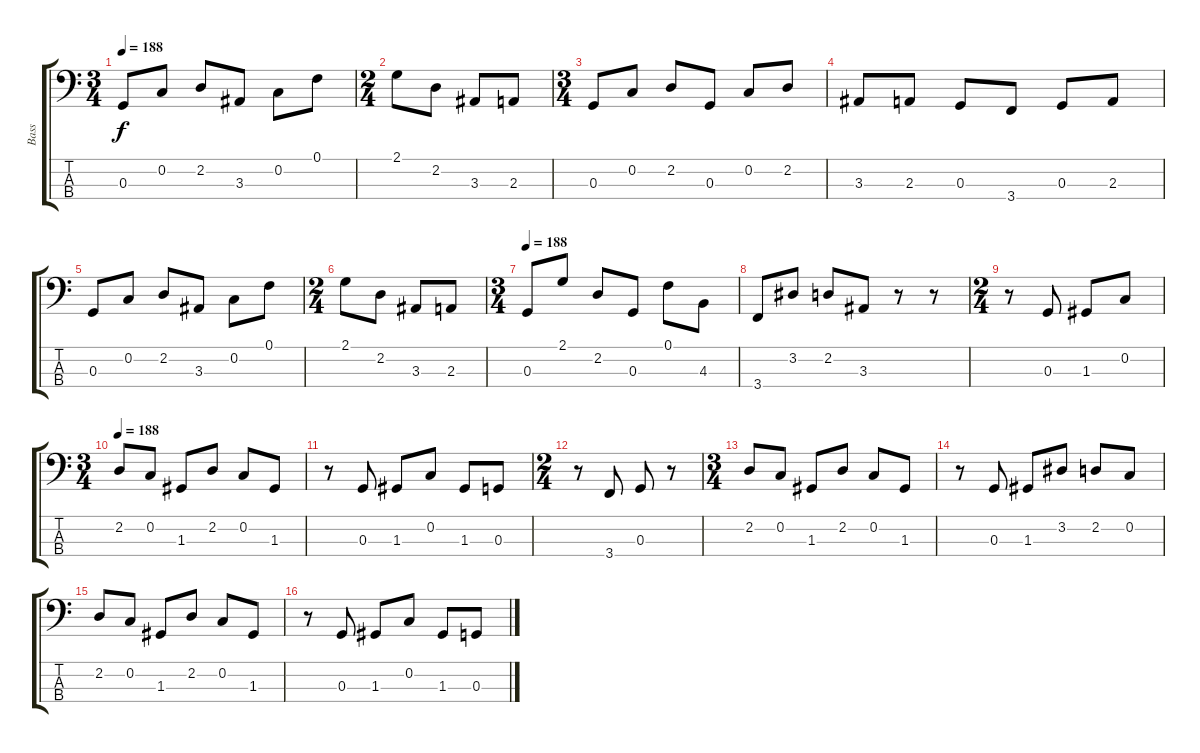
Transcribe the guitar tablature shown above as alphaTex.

\track ("Bass" "Bass") {instrument electricbassfinger}
\staff {score tabs}
\tuning (F2 C2 G1 D1) {hide}
\ts (3 4)
\tempo 188
\clef f4
\ks c
0.3.8{dy f} 0.2.8 2.2.8 3.3.8 0.2.8 0.1.8 |
\ts (2 4)
2.1.8 2.2.8 3.3.8 2.3.8 |
\ts (3 4)
0.3.8 0.2.8 2.2.8 0.3.8 0.2.8 2.2.8 |
3.3.8 2.3.8 0.3.8 3.4.8 0.3.8 2.3.8 |
0.3.8 0.2.8 2.2.8 3.3.8 0.2.8 0.1.8 |
\ts (2 4)
2.1.8 2.2.8 3.3.8 2.3.8 |
\ts (3 4)
\tempo 188
0.3.8 2.1.8 2.2.8 0.3.8 0.1.8 4.3.8 |
3.4.8 3.2.8 2.2.8 3.3.8 r.8 r.8 |
\ts (2 4)
r.8 0.3.8 1.3.8 0.2.8 |
\ts (3 4)
\tempo 188
2.2.8 0.2.8 1.3.8 2.2.8 0.2.8 1.3.8 |
r.8 0.3.8 1.3.8 0.2.8 1.3.8 0.3.8 |
\ts (2 4)
r.8 3.4.8 0.3.8 r.8 |
\ts (3 4)
2.2.8 0.2.8 1.3.8 2.2.8 0.2.8 1.3.8 |
r.8 0.3.8 1.3.8 3.2.8 2.2.8 0.2.8 |
2.2.8 0.2.8 1.3.8 2.2.8 0.2.8 1.3.8 |
r.8 0.3.8 1.3.8 0.2.8 1.3.8 0.3.8
